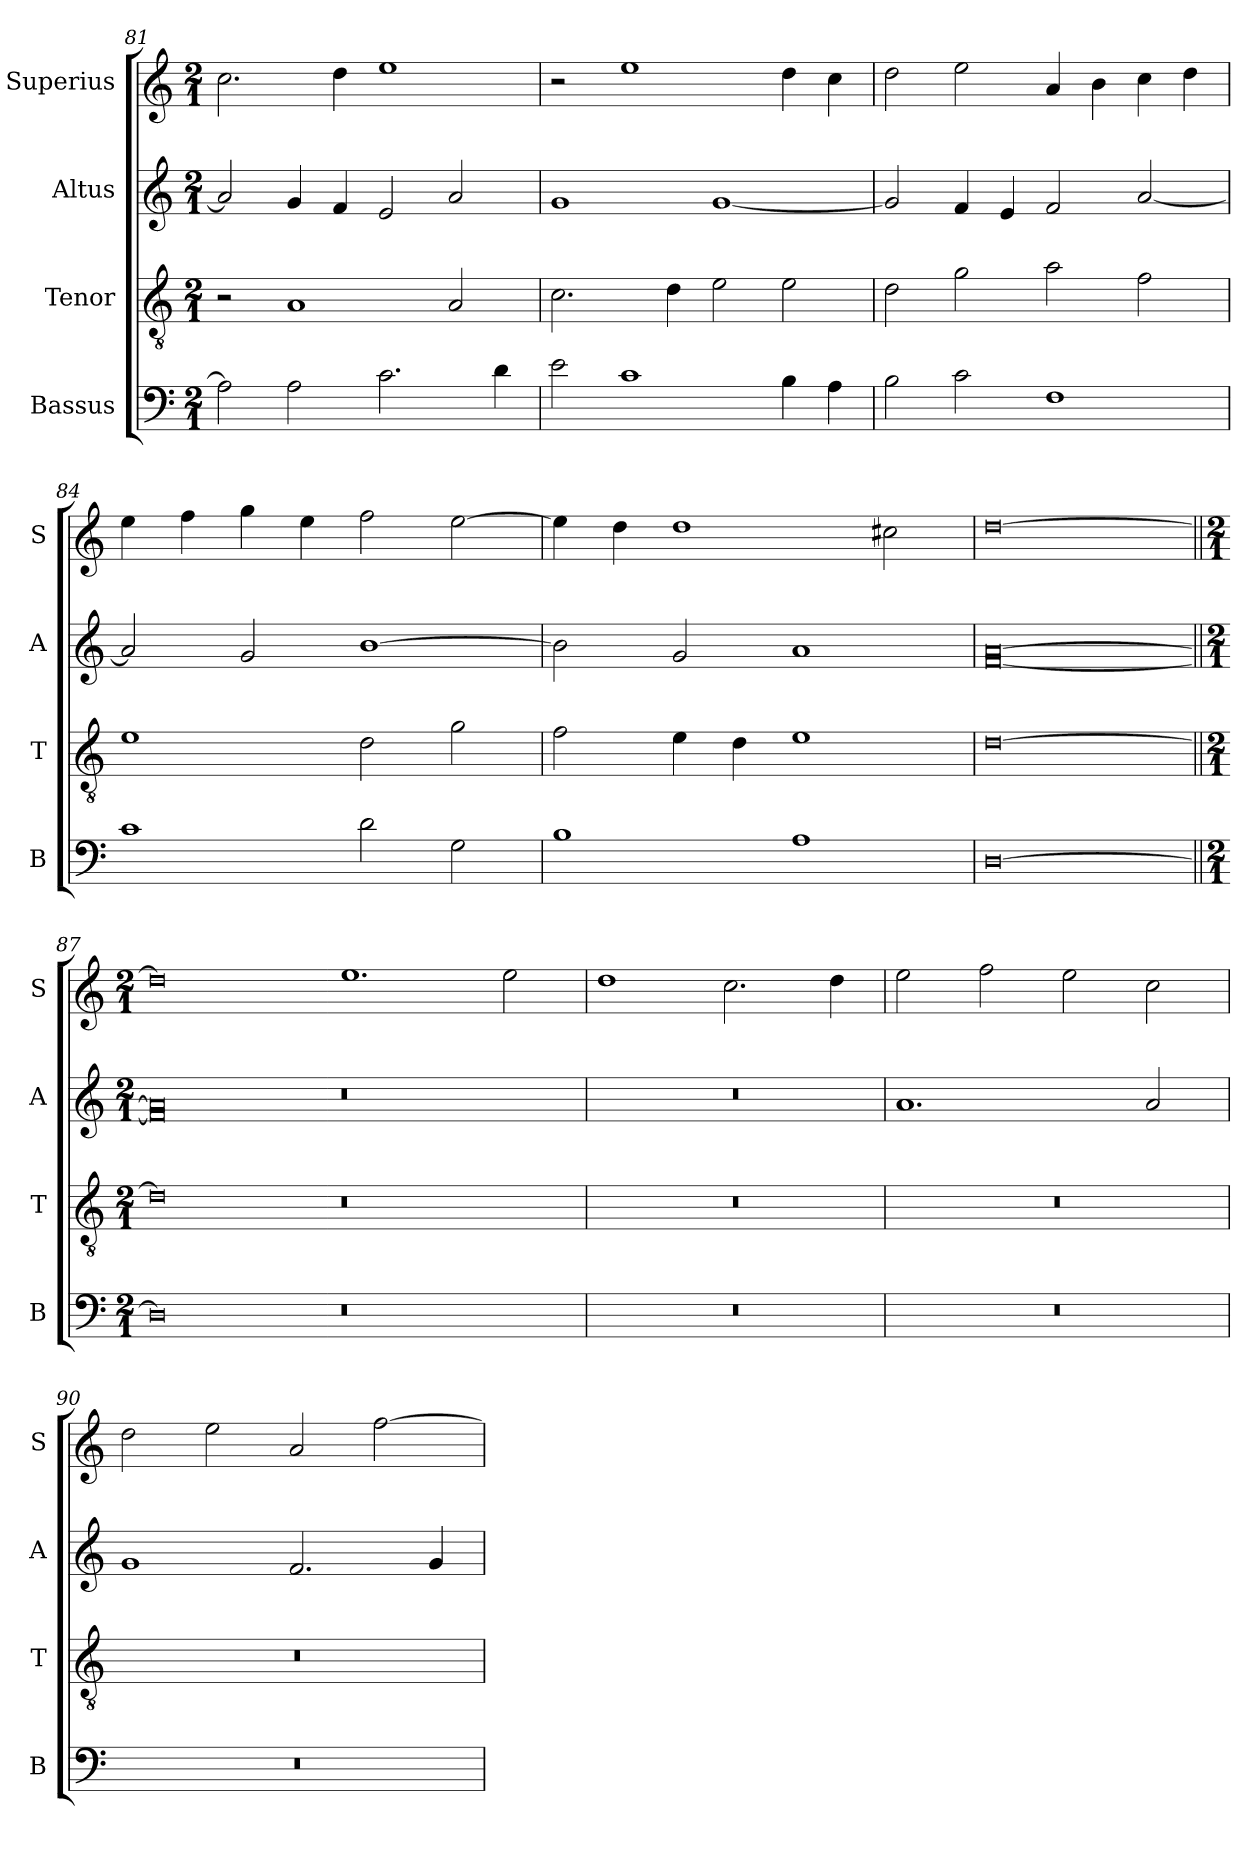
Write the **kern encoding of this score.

**kern	**kern	**kern	**kern
*part4	*part3	*part2	*part1
*staff4	*staff3	*staff2	*staff1
*I"Bassus	*I"Tenor	*I"Altus	*I"Superius
*I'B	*I'T	*I'A	*I'S
*clefF4	*clefGv2	*clefG2	*clefG2
*k[]	*k[]	*k[]	*k[]
*C:	*C:	*C:	*C:
*M2/1	*M2/1	*M2/1	*M2/1
=81	=81	=81	=81
2A]	2r	2a]	2.cc
2A	1A	4g	.
.	.	4f	4dd
2.c	.	2e	1ee
.	2A	2a	.
4d	.	.	.
=82	=82	=82	=82
2e	2.c	1g	2r
1c	.	.	1ee
.	4d	.	.
.	2e	[1g	.
4B	2e	.	4dd
4A	.	.	4cc
=83	=83	=83	=83
2B	2d	2g]	2dd
2c	2g	4f	2ee
.	.	4e	.
1F	2a	2f	4a
.	.	.	4b
.	2f	[2a	4cc
.	.	.	4dd
=84	=84	=84	=84
1c	1e	2a]	4ee
.	.	.	4ff
.	.	2g	4gg
.	.	.	4ee
2d	2d	[1b	2ff
2G	2g	.	[2ee
=85	=85	=85	=85
1B	2f	2b]	4ee]
.	.	.	4dd
.	4e	2g	1dd
.	4d	.	.
1A	1e	1a	.
.	.	.	2cc#X
=86	=86	=86	=86
[0D	[0d	[0f [0a	[0dd
=87||	=87||	=87||	=87||
*M2/1	*M2/1	*M2/1	*M2/1
0D]	0d]	0f] 0a]	0dd]
0r	0r	0r	1.ee
.	.	.	2ee
=88	=88	=88	=88
0r	0r	0r	1dd
.	.	.	2.cc
.	.	.	4dd
=89	=89	=89	=89
0r	0r	1.a	2ee
.	.	.	2ff
.	.	.	2ee
.	.	2a	2cc
=90	=90	=90	=90
0r	0r	1g	2dd
.	.	.	2ee
.	.	2.f	2a
.	.	.	[2ff
.	.	4g	.
=	=	=	=
*-	*-	*-	*-
